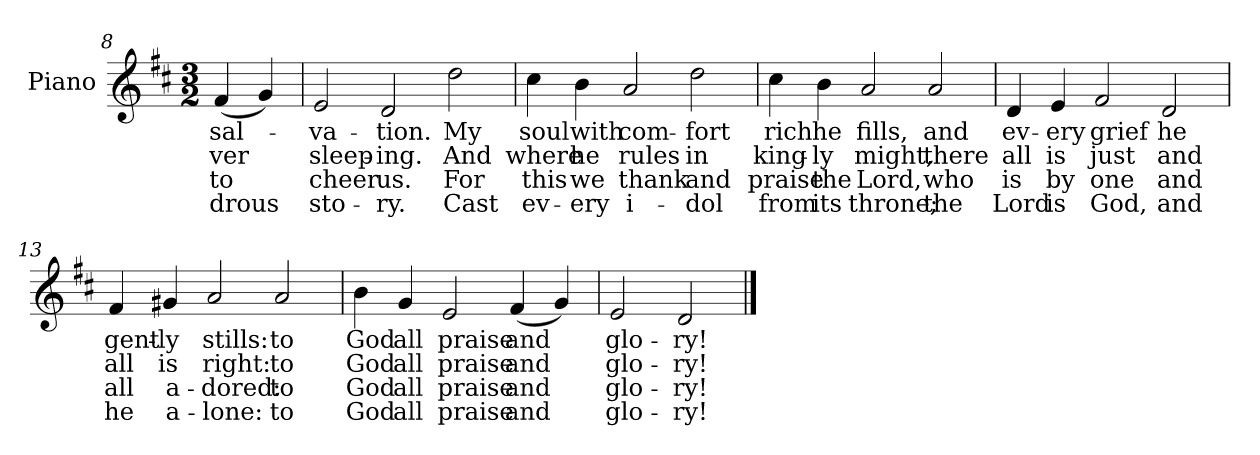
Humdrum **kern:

**kern	**text	**text	**text	**text
*part1	*part1	*part1	*part1	*part1
*staff1	*staff1	*staff1	*staff1	*staff1
*I"Piano	*	*	*	*
*I'Pno.	*	*	*	*
*clefG2	*	*	*	*
*k[f#c#]	*	*	*	*
*D:	*	*	*	*
*M3/2	*	*	*	*
=8	=8	=8	=8	=8
!	!LO:LY:b:color=#000000	!LO:LY:b:color=#000000	!LO:LY:b:color=#000000	!LO:LY:b:color=#000000
(4f#i/	sal-	-ver	-to	drous
4gi/)	.	.	.	.
!!LO:LB:g=z
=9	=9	=9	=9	=9
!	!LO:LY:b:color=#000000	!LO:LY:b:color=#000000	!LO:LY:b:color=#000000	!LO:LY:b:color=#000000
2ei/	-va-	sleep-	cheer	sto-
!	!LO:LY:b:color=#000000	!LO:LY:b:color=#000000	!LO:LY:b:color=#000000	!LO:LY:b:color=#000000
2di/	-tion.	-ing.	-us.	ry.
!	!LO:LY:b:color=#000000	!LO:LY:b:color=#000000	!LO:LY:b:color=#000000	!LO:LY:b:color=#000000
2ddi\	My	And	For	Cast
=10	=10	=10	=10	=10
!	!LO:LY:b:color=#000000	!LO:LY:b:color=#000000	!LO:LY:b:color=#000000	!LO:LY:b:color=#000000
4cc#i\	soul	where	this	ev-
!	!LO:LY:b:color=#000000	!LO:LY:b:color=#000000	!LO:LY:b:color=#000000	!LO:LY:b:color=#000000
4bi\	with	he	-we	ery
!	!LO:LY:b:color=#000000	!LO:LY:b:color=#000000	!LO:LY:b:color=#000000	!LO:LY:b:color=#000000
2ai/	com-	rules	thank	i-
!	!LO:LY:b:color=#000000	!LO:LY:b:color=#000000	!LO:LY:b:color=#000000	!LO:LY:b:color=#000000
2ddi\	-fort	in	-and	dol
=11	=11	=11	=11	=11
!	!LO:LY:b:color=#000000	!LO:LY:b:color=#000000	!LO:LY:b:color=#000000	!LO:LY:b:color=#000000
4cc#i\	rich	king-	praise	from
!	!LO:LY:b:color=#000000	!LO:LY:b:color=#000000	!LO:LY:b:color=#000000	!LO:LY:b:color=#000000
4bi\	he	-ly	the	its
!	!LO:LY:b:color=#000000	!LO:LY:b:color=#000000	!LO:LY:b:color=#000000	!LO:LY:b:color=#000000
2ai/	fills,	might,	Lord,	throne;
!	!LO:LY:b:color=#000000	!LO:LY:b:color=#000000	!LO:LY:b:color=#000000	!LO:LY:b:color=#000000
2ai/	and	there	who	the
!!LO:LB:g=z
=12	=12	=12	=12	=12
!	!LO:LY:b:color=#000000	!LO:LY:b:color=#000000	!LO:LY:b:color=#000000	!LO:LY:b:color=#000000
4di/	ev-	all	is	Lord
!	!LO:LY:b:color=#000000	!LO:LY:b:color=#000000	!LO:LY:b:color=#000000	!LO:LY:b:color=#000000
4ei/	-ery	is	by	is
!	!LO:LY:b:color=#000000	!LO:LY:b:color=#000000	!LO:LY:b:color=#000000	!LO:LY:b:color=#000000
2f#i/	grief	just	one	God,
!	!LO:LY:b:color=#000000	!LO:LY:b:color=#000000	!LO:LY:b:color=#000000	!LO:LY:b:color=#000000
2di/	he	and	and	and
=13	=13	=13	=13	=13
!	!LO:LY:b:color=#000000	!LO:LY:b:color=#000000	!LO:LY:b:color=#000000	!LO:LY:b:color=#000000
4f#i/	gent-	all	all	he
!	!LO:LY:b:color=#000000	!LO:LY:b:color=#000000	!LO:LY:b:color=#000000	!LO:LY:b:color=#000000
4g#Xi/	-ly	is	a-	-a-
!	!LO:LY:b:color=#000000	!LO:LY:b:color=#000000	!LO:LY:b:color=#000000	!LO:LY:b:color=#000000
2ai/	stills:	right:	-dored:	lone:
!	!LO:LY:b:color=#000000	!LO:LY:b:color=#000000	!LO:LY:b:color=#000000	!LO:LY:b:color=#000000
2ai/	to	to	to	to
!!LO:LB:g=z
=14	=14	=14	=14	=14
!	!LO:LY:b:color=#000000	!LO:LY:b:color=#000000	!LO:LY:b:color=#000000	!LO:LY:b:color=#000000
4bi\	God	God	God	God
!	!LO:LY:b:color=#000000	!LO:LY:b:color=#000000	!LO:LY:b:color=#000000	!LO:LY:b:color=#000000
4gi/	all	all	all	all
!	!LO:LY:b:color=#000000	!LO:LY:b:color=#000000	!LO:LY:b:color=#000000	!LO:LY:b:color=#000000
2ei/	praise	praise	praise	praise
!	!LO:LY:b:color=#000000	!LO:LY:b:color=#000000	!LO:LY:b:color=#000000	!LO:LY:b:color=#000000
(4f#i/	and	and	and	and
4gi/)	.	.	.	.
=15	=15	=15	=15	=15
!	!LO:LY:b:color=#000000	!LO:LY:b:color=#000000	!LO:LY:b:color=#000000	!LO:LY:b:color=#000000
2ei/	glo-	glo-	glo-	-glo-
!	!LO:LY:b:color=#000000	!LO:LY:b:color=#000000	!LO:LY:b:color=#000000	!LO:LY:b:color=#000000
2di/	-ry!	-ry!	-ry!	ry!
==	==	==	==	==
*-	*-	*-	*-	*-
